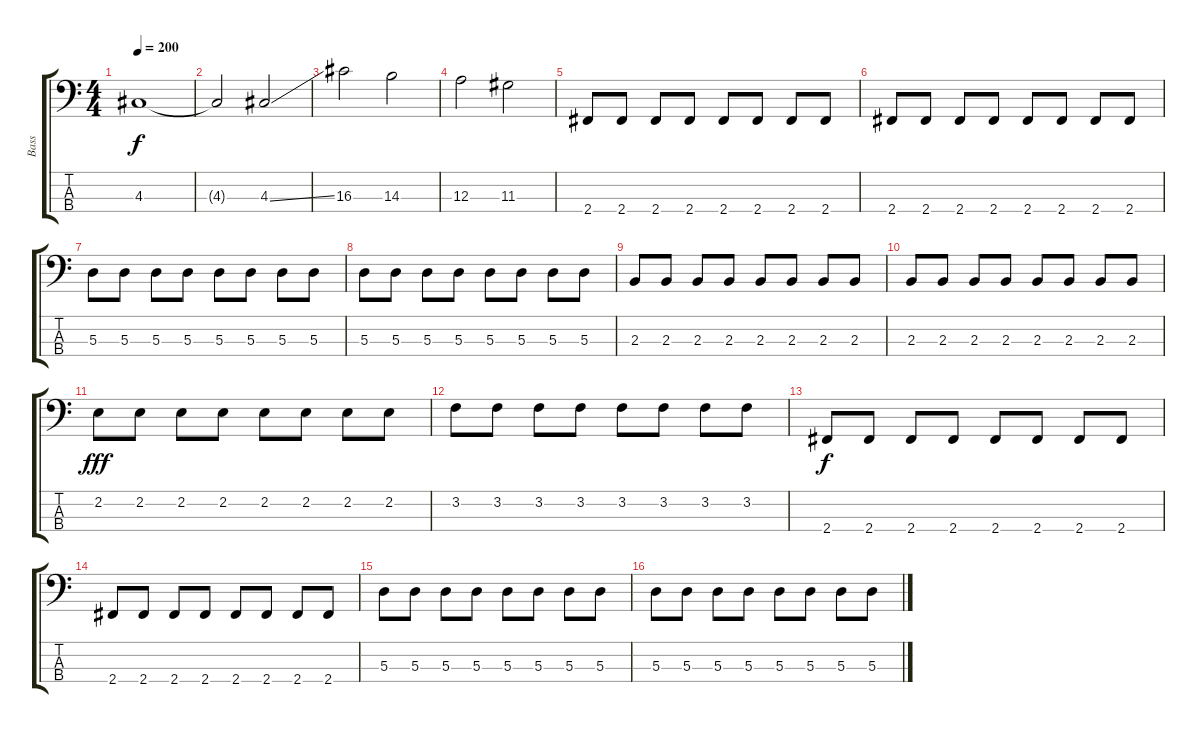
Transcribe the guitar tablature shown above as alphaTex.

\track ("Bass" "Bass") {instrument slapbass1}
\staff {score tabs}
\tuning (G2 D2 A1 E1) {hide}
\ts (4 4)
\tempo 200
\clef f4
\ks c
4.3.1{dy f volume 16 instrument slapbass1} |
4.3{t}.2 4.3{ss}.2 |
16.3.2 14.3.2 |
12.3.2 11.3.2 |
2.4.8 2.4.8 2.4.8 2.4.8 2.4.8 2.4.8 2.4.8 2.4.8 |
2.4.8 2.4.8 2.4.8 2.4.8 2.4.8 2.4.8 2.4.8 2.4.8 |
5.3.8 5.3.8 5.3.8 5.3.8 5.3.8 5.3.8 5.3.8 5.3.8 |
5.3.8 5.3.8 5.3.8 5.3.8 5.3.8 5.3.8 5.3.8 5.3.8 |
2.3.8 2.3.8 2.3.8 2.3.8 2.3.8 2.3.8 2.3.8 2.3.8 |
2.3.8 2.3.8 2.3.8 2.3.8 2.3.8 2.3.8 2.3.8 2.3.8 |
2.2.8{dy fff} 2.2.8 2.2.8 2.2.8 2.2.8 2.2.8 2.2.8 2.2.8 |
3.2.8 3.2.8 3.2.8 3.2.8 3.2.8 3.2.8 3.2.8 3.2.8 |
2.4.8{dy f} 2.4.8 2.4.8 2.4.8 2.4.8 2.4.8 2.4.8 2.4.8 |
2.4.8 2.4.8 2.4.8 2.4.8 2.4.8 2.4.8 2.4.8 2.4.8 |
5.3.8 5.3.8 5.3.8 5.3.8 5.3.8 5.3.8 5.3.8 5.3.8 |
5.3.8 5.3.8 5.3.8 5.3.8 5.3.8 5.3.8 5.3.8 5.3.8
